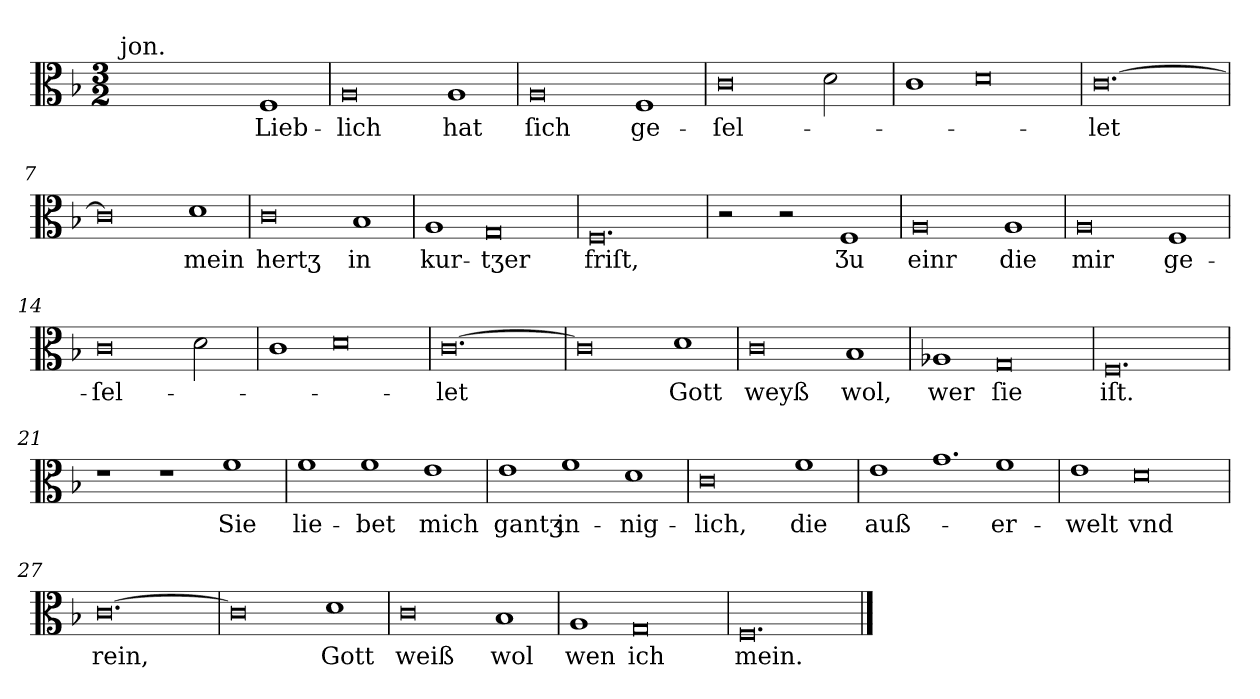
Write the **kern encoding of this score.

**kern	**text
*part1	*part1
*staff1	*staff1
*clefC3	*
*k[b-]	*
*F:ion	*
*M3/2	*
=1	=1
!LO:TX:a:t=jon.	!
2ryy	.
2ryy	.
!LO:N:vis=1	!
2F	Lieb-
=2	=2
!LO:N:vis=0	!
1A	-lich
!LO:N:vis=1	!
2A	hat
=3	=3
!LO:N:vis=0	!
1A	ſich
!LO:N:vis=1	!
2F	ge-
=4	=4
!LO:N:vis=0	!
1c	-ſel-
2d	.
=5	=5
!LO:N:vis=1	!
2c	.
!LO:N:vis=0	!
1d	.
=6	=6
!LO:N:vis=0.	!
[1.c	-let
=7	=7
!LO:N:vis=0	!
1c]	.
!LO:N:vis=1	!
2d	mein
=8	=8
!LO:N:vis=0	!
1c	hertʒ
!LO:N:vis=1	!
2B-	in
=9	=9
!LO:N:vis=1	!
2A	kur-
!LO:N:vis=0	!
1G	-tʒer
=10	=10
!LO:N:vis=0.	!
1.F	friſt,
=11	=11
2r	.
2r	.
!LO:N:vis=1	!
2F	Ʒu
=12	=12
!LO:N:vis=0	!
1A	einr
!LO:N:vis=1	!
2A	die
=13	=13
!LO:N:vis=0	!
1A	mir
!LO:N:vis=1	!
2F	ge-
=14	=14
!LO:N:vis=0	!
1c	-ſel-
2d	.
=15	=15
!LO:N:vis=1	!
2c	.
!LO:N:vis=0	!
1d	.
=16	=16
!LO:N:vis=0.	!
[1.c	-let
=17	=17
!LO:N:vis=0	!
1c]	.
!LO:N:vis=1	!
2d	Gott
=18	=18
!LO:N:vis=0	!
1c	weyß
!LO:N:vis=1	!
2B-	wol,
=19	=19
!LO:N:vis=1	!
2A-X	wer
!LO:N:vis=0	!
1G	ſie
=20	=20
!LO:N:vis=0.	!
1.F	iſt.
=21	=21
!LO:N:vis=1	!
2r	.
!LO:N:vis=1	!
2r	.
!LO:N:vis=1	!
2f	Sie
=22	=22
!LO:N:vis=1	!
2f	lie-
!LO:N:vis=1	!
2f	-bet
!LO:N:vis=1	!
2e	mich
=23	=23
!LO:N:vis=1	!
2e	gantʒ
!LO:N:vis=1	!
2f	in-
!LO:N:vis=1	!
2d	-nig-
=24	=24
!LO:N:vis=0	!
1c	-lich,
!LO:N:vis=1	!
2f	die
=25	=25
!LO:N:vis=1	!
2e	auß-
!LO:N:vis=1.	!
2g	.
!LO:N:vis=1	!
2f	-er-
=26	=26
!LO:N:vis=1	!
2e	-welt
!LO:N:vis=0	!
1d	vnd
=27	=27
!LO:N:vis=0.	!
[1.c	rein,
=28	=28
!LO:N:vis=0	!
1c]	.
!LO:N:vis=1	!
2d	Gott
=29	=29
!LO:N:vis=0	!
1c	weiß
!LO:N:vis=1	!
2B-	wol
=30	=30
!LO:N:vis=1	!
2A	wen
!LO:N:vis=0	!
1G	ich
=31	=31
!LO:N:vis=0.	!
1.F/	mein.
==	==
*-	*-
